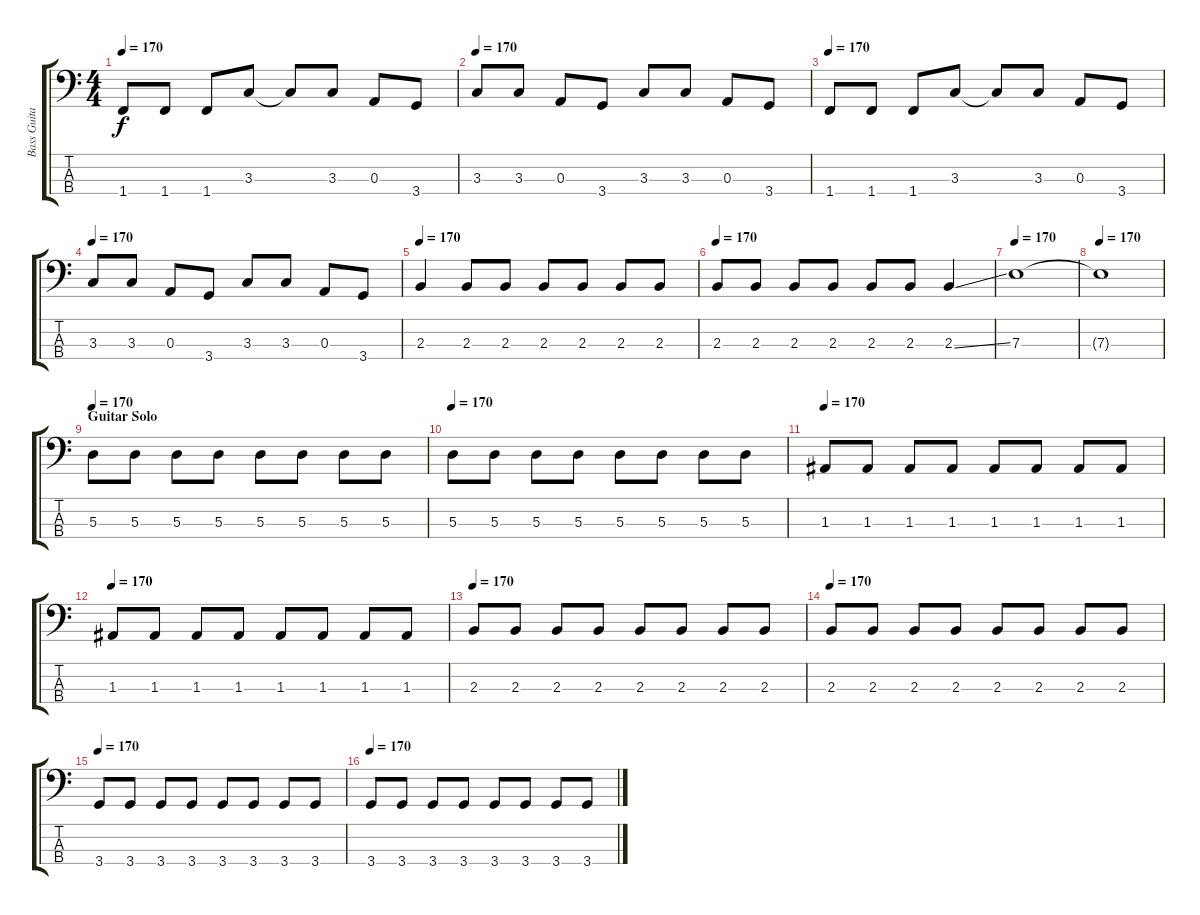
\track ("Bass Guitar" "Bass Guita") {instrument electricbasspick}
\staff {score tabs}
\tuning (G2 D2 A1 E1) {hide}
\ts (4 4)
\tempo 170
\clef f4
\ks c
1.4.8{dy f} 1.4.8 1.4.8 3.3.8 3.3{t}.8 3.3.8 0.3.8 3.4.8 |
\tempo 170
3.3.8 3.3.8 0.3.8 3.4.8 3.3.8 3.3.8 0.3.8 3.4.8 |
\tempo 170
1.4.8 1.4.8 1.4.8 3.3.8 3.3{t}.8 3.3.8 0.3.8 3.4.8 |
\tempo 170
3.3.8 3.3.8 0.3.8 3.4.8 3.3.8 3.3.8 0.3.8 3.4.8 |
\tempo 170
2.3.4 2.3.8 2.3.8 2.3.8 2.3.8 2.3.8 2.3.8 |
\tempo 170
2.3.8 2.3.8 2.3.8 2.3.8 2.3.8 2.3.8 2.3{ss}.4 |
\tempo 170
7.3.1 |
\tempo 170
7.3{t}.1 |
\section ("" "Guitar Solo")
\tempo 170
5.3.8 5.3.8 5.3.8 5.3.8 5.3.8 5.3.8 5.3.8 5.3.8 |
\tempo 170
5.3.8 5.3.8 5.3.8 5.3.8 5.3.8 5.3.8 5.3.8 5.3.8 |
\tempo 170
1.3.8 1.3.8 1.3.8 1.3.8 1.3.8 1.3.8 1.3.8 1.3.8 |
\tempo 170
1.3.8 1.3.8 1.3.8 1.3.8 1.3.8 1.3.8 1.3.8 1.3.8 |
\tempo 170
2.3.8 2.3.8 2.3.8 2.3.8 2.3.8 2.3.8 2.3.8 2.3.8 |
\tempo 170
2.3.8 2.3.8 2.3.8 2.3.8 2.3.8 2.3.8 2.3.8 2.3.8 |
\tempo 170
3.4.8 3.4.8 3.4.8 3.4.8 3.4.8 3.4.8 3.4.8 3.4.8 |
\tempo 170
3.4.8 3.4.8 3.4.8 3.4.8 3.4.8 3.4.8 3.4.8 3.4.8
